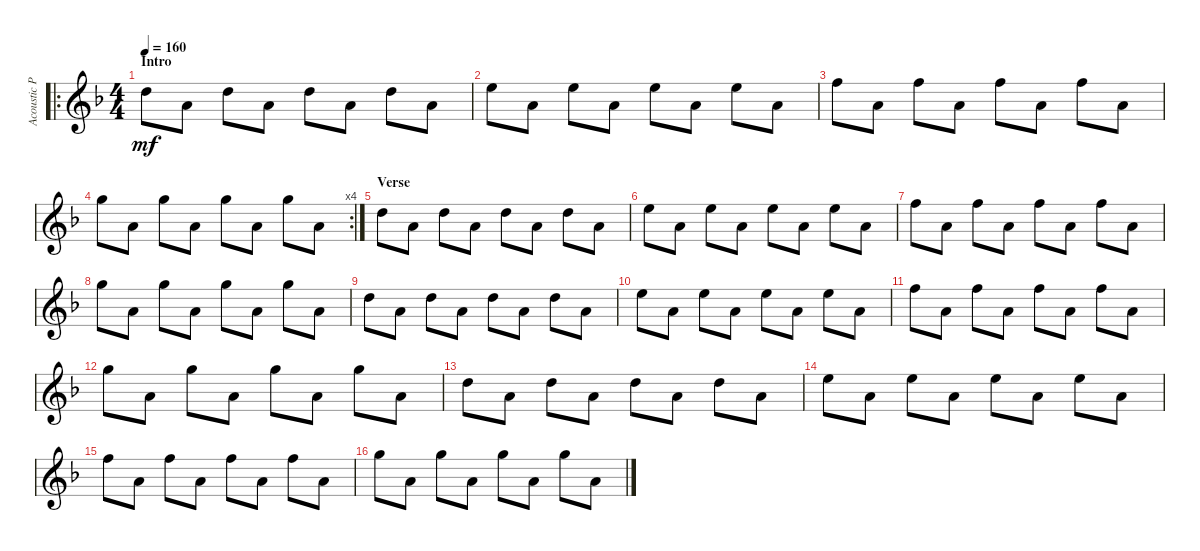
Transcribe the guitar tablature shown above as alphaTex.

\track ("Acoustic Piano (Staff 1)" "Acoustic P") {instrument acousticgrandpiano}
\staff {score}
\tuning (E4 B3 G3 D3 A2 E2 B1) {hide}
\ro
\ts (4 4)
\section ("" "Intro")
\tempo 160
\clef g2
\ks dminor
10.1.8{dy mf instrument acousticgrandpiano} 5.1.8 10.1.8 5.1.8 10.1.8 5.1.8 10.1.8 5.1.8 |
12.1.8 5.1.8 12.1.8 5.1.8 12.1.8 5.1.8 12.1.8 5.1.8 |
13.1.8 5.1.8 13.1.8 5.1.8 13.1.8 5.1.8 13.1.8 5.1.8 |
\rc 4
15.1.8 5.1.8 15.1.8 5.1.8 15.1.8 5.1.8 15.1.8 5.1.8 |
\section ("" "Verse")
10.1.8 5.1.8 10.1.8 5.1.8 10.1.8 5.1.8 10.1.8 5.1.8 |
12.1.8 5.1.8 12.1.8 5.1.8 12.1.8 5.1.8 12.1.8 5.1.8 |
13.1.8 5.1.8 13.1.8 5.1.8 13.1.8 5.1.8 13.1.8 5.1.8 |
15.1.8 5.1.8 15.1.8 5.1.8 15.1.8 5.1.8 15.1.8 5.1.8 |
10.1.8 5.1.8 10.1.8 5.1.8 10.1.8 5.1.8 10.1.8 5.1.8 |
12.1.8 5.1.8 12.1.8 5.1.8 12.1.8 5.1.8 12.1.8 5.1.8 |
13.1.8 5.1.8 13.1.8 5.1.8 13.1.8 5.1.8 13.1.8 5.1.8 |
15.1.8 5.1.8 15.1.8 5.1.8 15.1.8 5.1.8 15.1.8 5.1.8 |
10.1.8 5.1.8 10.1.8 5.1.8 10.1.8 5.1.8 10.1.8 5.1.8 |
12.1.8 5.1.8 12.1.8 5.1.8 12.1.8 5.1.8 12.1.8 5.1.8 |
13.1.8 5.1.8 13.1.8 5.1.8 13.1.8 5.1.8 13.1.8 5.1.8 |
15.1.8 5.1.8 15.1.8 5.1.8 15.1.8 5.1.8 15.1.8 5.1.8
